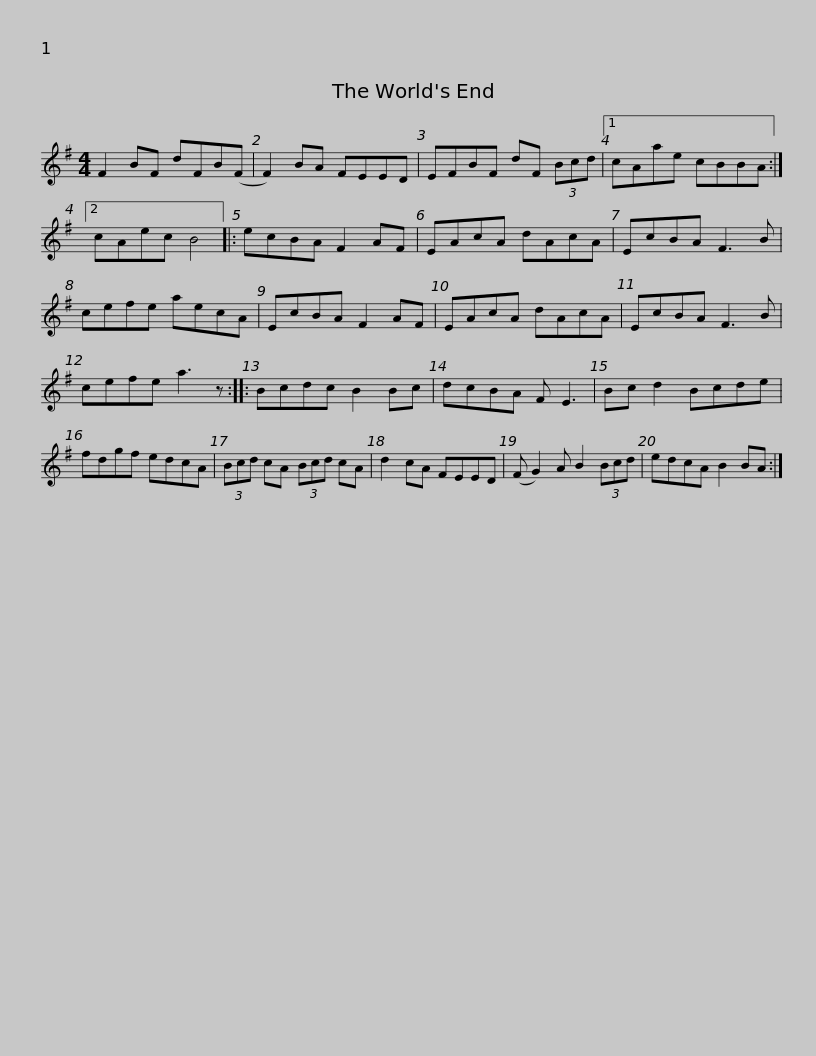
X:1
L:1/8
M:4/4
I:linebreak $
K:G
V:1 treble
V:1
 F2 BF dFB(F | F2) BA FEED | EFBF dF (3Bcd |1 cAae cBBA :|2 cAec B4 |:$ %5
 ecBA F2 AF | EAcA dAcA | EcBA F3 B | cefe aecA |$ EcBA F2 AF | %10
 EAcA dAcA | EcBA F3 B | cefe a3 z ::$ Bcdc B2 Bc | dcBA F E3 | %15
 Bc d2 Bcde | fdgf edcA |$ (3Bcd cA (3Bcd cA | d2 cA FEED | (F G2) A B2 (3Bcd | %20
 edcA B2 BA :| %21
